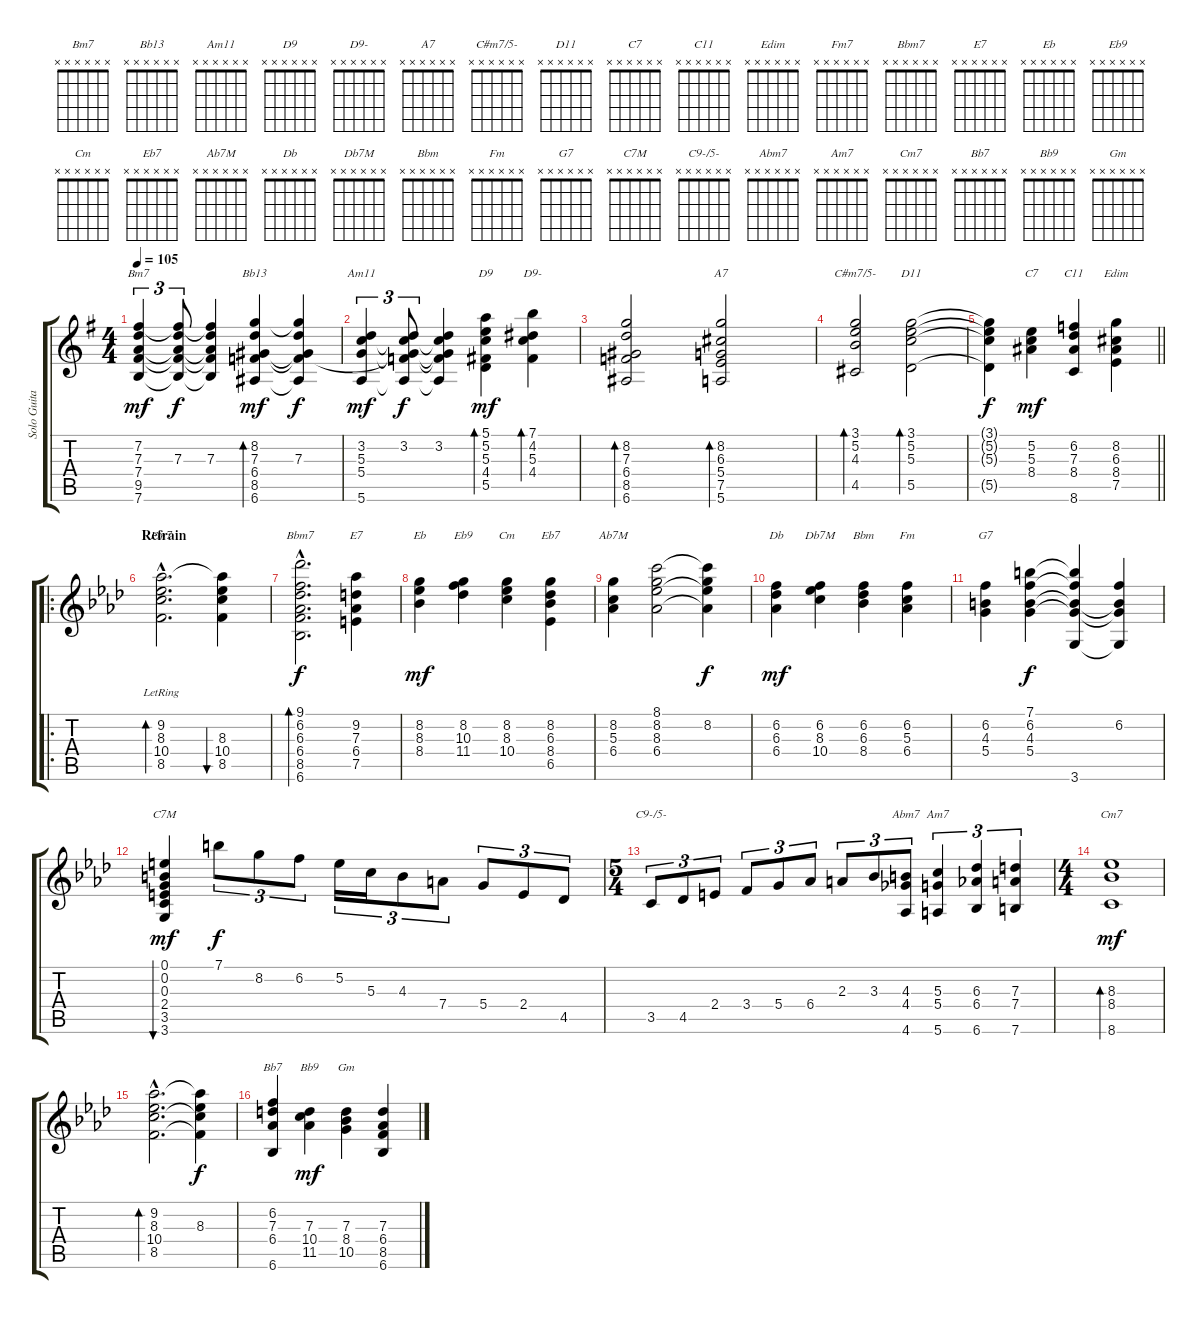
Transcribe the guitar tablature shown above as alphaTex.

\track ("Solo Guitar" "Solo Guita") {instrument electricguitarjazz}
\staff {score tabs}
\tuning (E4 B3 G3 D3 A2 E2) {hide}
\chord ("Bm7" x x x x x x)
\chord ("Bb13" x x x x x x)
\chord ("Am11" x x x x x x)
\chord ("D9" x x x x x x)
\chord ("D9-" x x x x x x)
\chord ("A7" x x x x x x)
\chord ("C#m7/5-" x x x x x x)
\chord ("D11" x x x x x x)
\chord ("C7" x x x x x x)
\chord ("C11" x x x x x x)
\chord ("Edim" x x x x x x)
\chord ("Fm7" x x x x x x)
\chord ("Bbm7" x x x x x x)
\chord ("E7" x x x x x x)
\chord ("Eb" x x x x x x)
\chord ("Eb9" x x x x x x)
\chord ("Cm" x x x x x x)
\chord ("Eb7" x x x x x x)
\chord ("Ab7M" x x x x x x)
\chord ("Db" x x x x x x)
\chord ("Db7M" x x x x x x)
\chord ("Bbm" x x x x x x)
\chord ("Fm" x x x x x x)
\chord ("G7" x x x x x x)
\chord ("C7M" x x x x x x)
\chord ("C9-/5-" x x x x x x)
\chord ("Abm7" x x x x x x)
\chord ("Am7" x x x x x x)
\chord ("Cm7" x x x x x x)
\chord ("Bb7" x x x x x x)
\chord ("Bb9" x x x x x x)
\chord ("Gm" x x x x x x)
\ts (4 4)
\tempo 105
\clef g2
\ks g
(7.2 7.3 7.4 9.5 7.6).4{tu (3 2) ch "Bm7" dy mf} (7.2{t} 7.3 7.4{t} 9.5{t} 7.6{t}).8{tu (3 2) dy f} (7.2{t} 7.3 7.4{t} 9.5{t} 7.6{t}).4 (8.2 7.3 6.4 8.5 6.6).4{bd 120 ch "Bb13" dy mf} (8.2{t} 7.3 6.4{t} 8.5{t} 6.6{t}).4{dy f} |
(3.2 5.3 5.4 5.6).4{tu (3 2) ch "Am11" dy mf} (3.2 5.3{t} 5.4{t} 8.5{t} 5.6{t}).8{tu (3 2) dy f} (3.2 5.3{t} 5.4{t} 8.5{t} 5.6{t}).4 (5.1 5.2 5.3 4.4 5.5).4{bd 120 ch "D9" dy mf} (7.1 4.2 5.3 4.4).4{bd 120 ch "D9-"} |
(8.2 7.3 6.4 8.5 6.6).2{bd 120} (8.2 6.3 5.4 7.5 5.6).2{bd 120 ch "A7"} |
(3.1 5.2 4.3 4.5).2{bd 120 ch "C#m7/5-"} (3.1 5.2 5.3 5.5).2{bd 120 ch "D11"} |
\barLineRight lightlight
(3.1{t} 5.2{t} 5.3{t} 5.5{t}).4{dy f} (5.2 5.3 8.4).4{ch "C7" dy mf} (6.2 7.3 8.4 8.6).4{ch "C11"} (8.2 6.3 8.4 7.5).4{ch "Edim"} |
\ro
\section ("" "Refrain")
\ks ab
(9.2{hac lr} 8.3{hac lr} 10.4{hac lr} 8.5{hac lr}).2{d bd 480 ch "Fm7"} (9.2{t} 8.3 10.4 8.5).4{bu 480} |
(9.1{hac} 6.2{hac} 6.3{hac} 6.4{hac} 8.5{hac} 6.6{hac}).2{d bd 480 ch "Bbm7" dy f} (9.2 7.3 6.4 7.5).4{ch "E7"} |
(8.2 8.3 8.4).4{ch "Eb" dy mf} (8.2 10.3 11.4).4{ch "Eb9"} (8.2 8.3 10.4).4{ch "Cm"} (8.2 6.3 8.4 6.5).4{ch "Eb7"} |
(8.2 5.3 6.4).4{ch "Ab7M"} (8.1 8.2 8.3 6.4).2 (8.1{t} 8.2 8.3{t} 6.4{t}).4{dy f} |
(6.2 6.3 6.4).4{ch "Db" dy mf} (6.2 8.3 10.4).4{ch "Db7M"} (6.2 6.3 8.4).4{ch "Bbm"} (6.2 5.3 6.4).4{ch "Fm"} |
(6.2 4.3 5.4).4{ch "G7"} (7.1 6.2 4.3 5.4).4{dy f} (7.1{t} 6.2{t} 4.3{t} 5.4{t} 3.6).4 (6.2 4.3{t} 5.4{t} 3.6{t}).4 |
(0.1 0.2 0.3 2.4 3.5 3.6).4{bu 480 ch "C7M" dy mf} 7.1.8{tu (3 2) dy f} 8.2.8{tu (3 2)} 6.2.8{tu (3 2)} 5.2.16{tu (3 2)} 5.3.16{tu (3 2)} 4.3.8{tu (3 2)} 7.4.8{tu (3 2)} 5.4.8{tu (3 2)} 2.4.8{tu (3 2)} 4.5.8{tu (3 2)} |
\ts (5 4)
3.5.8{tu (3 2) ch "C9-/5-"} 4.5.8{tu (3 2)} 2.4.8{tu (3 2)} 3.4.8{tu (3 2)} 5.4.8{tu (3 2)} 6.4.8{tu (3 2)} 2.3.8{tu (3 2)} 3.3.8{tu (3 2)} (4.3 4.4 4.6).8{tu (3 2) ch "Abm7"} (5.3 5.4 5.6).4{tu (3 2) ch "Am7"} (6.3 6.4 6.6).4{tu (3 2)} (7.3 7.4 7.6).4{tu (3 2)} |
\ts (4 4)
(8.3 8.4 8.6).1{bd 480 ch "Cm7" dy mf} |
(9.2{hac} 8.3{hac} 10.4{hac} 8.5{hac}).2{d bd 480} (9.2{t} 8.3 10.4{t} 8.5{t}).4{dy f} |
(6.2 7.3 6.4 6.6).4{ch "Bb7"} (7.3 10.4 11.5).4{ch "Bb9" dy mf} (7.3 8.4 10.5).4{ch "Gm"} (7.3 6.4 8.5 6.6).4
